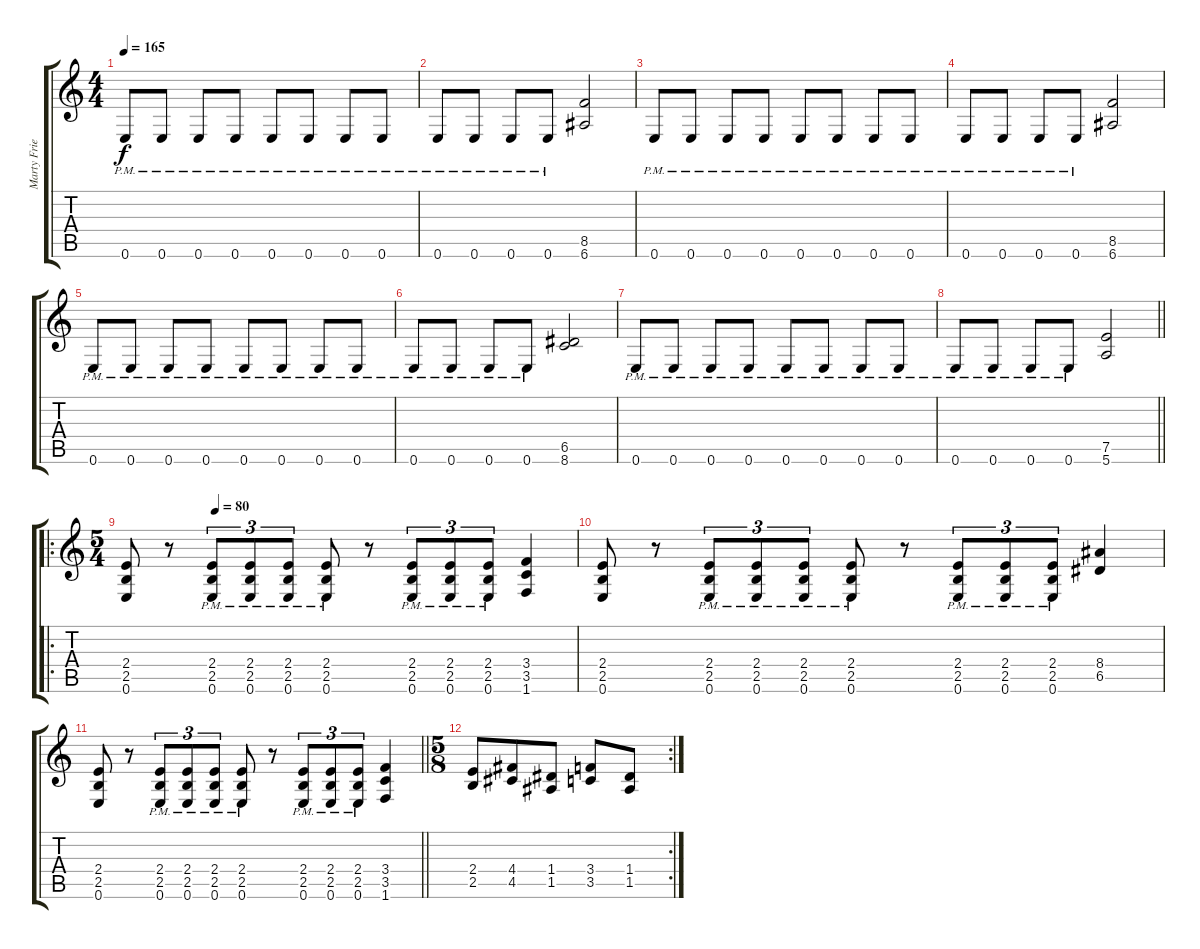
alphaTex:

\track ("Marty Friedman" "Marty Frie") {instrument distortionguitar}
\staff {score tabs}
\tuning (E4 B3 G3 D3 A2 E2) {hide}
\ts (4 4)
\tempo 165
\clef g2
\ks c
0.6{pm}.8{dy f} 0.6{pm}.8 0.6{pm}.8 0.6{pm}.8 0.6{pm}.8 0.6{pm}.8 0.6{pm}.8 0.6{pm}.8 |
0.6{pm}.8 0.6{pm}.8 0.6{pm}.8 0.6{pm}.8 (8.5 6.6).2 |
0.6{pm}.8 0.6{pm}.8 0.6{pm}.8 0.6{pm}.8 0.6{pm}.8 0.6{pm}.8 0.6{pm}.8 0.6{pm}.8 |
0.6{pm}.8 0.6{pm}.8 0.6{pm}.8 0.6{pm}.8 (8.5 6.6).2 |
0.6{pm}.8 0.6{pm}.8 0.6{pm}.8 0.6{pm}.8 0.6{pm}.8 0.6{pm}.8 0.6{pm}.8 0.6{pm}.8 |
0.6{pm}.8 0.6{pm}.8 0.6{pm}.8 0.6{pm}.8 (6.5 8.6).2 |
0.6{pm}.8 0.6{pm}.8 0.6{pm}.8 0.6{pm}.8 0.6{pm}.8 0.6{pm}.8 0.6{pm}.8 0.6{pm}.8 |
\barLineRight lightlight
0.6{pm}.8 0.6{pm}.8 0.6{pm}.8 0.6{pm}.8 (7.5 5.6).2 |
\ro
\ts (5 4)
\tempo (80 0.2)
(2.4 2.5 0.6).8 r.8 (2.4{pm} 2.5{pm} 0.6{pm}).8{tu (3 2)} (2.4{pm} 2.5{pm} 0.6{pm}).8{tu (3 2)} (2.4{pm} 2.5{pm} 0.6{pm}).8{tu (3 2)} (2.4{pm} 2.5{pm} 0.6{pm}).8 r.8 (2.4{pm} 2.5{pm} 0.6{pm}).8{tu (3 2)} (2.4{pm} 2.5{pm} 0.6{pm}).8{tu (3 2)} (2.4{pm} 2.5{pm} 0.6{pm}).8{tu (3 2)} (3.4 3.5 1.6).4 |
(2.4 2.5 0.6).8 r.8 (2.4{pm} 2.5{pm} 0.6{pm}).8{tu (3 2)} (2.4{pm} 2.5{pm} 0.6{pm}).8{tu (3 2)} (2.4{pm} 2.5{pm} 0.6{pm}).8{tu (3 2)} (2.4{pm} 2.5{pm} 0.6{pm}).8 r.8 (2.4{pm} 2.5{pm} 0.6{pm}).8{tu (3 2)} (2.4{pm} 2.5{pm} 0.6{pm}).8{tu (3 2)} (2.4{pm} 2.5{pm} 0.6{pm}).8{tu (3 2)} (8.4 6.5).4 |
\barLineRight lightlight
(2.4 2.5 0.6).8 r.8 (2.4{pm} 2.5{pm} 0.6{pm}).8{tu (3 2)} (2.4{pm} 2.5{pm} 0.6{pm}).8{tu (3 2)} (2.4{pm} 2.5{pm} 0.6{pm}).8{tu (3 2)} (2.4{pm} 2.5{pm} 0.6{pm}).8 r.8 (2.4{pm} 2.5{pm} 0.6{pm}).8{tu (3 2)} (2.4{pm} 2.5{pm} 0.6{pm}).8{tu (3 2)} (2.4{pm} 2.5{pm} 0.6{pm}).8{tu (3 2)} (3.4 3.5 1.6).4 |
\rc 2
\ts (5 8)
(2.4 2.5).8 (4.4 4.5).8 (1.4 1.5).8 (3.4 3.5).8 (1.4 1.5).8
